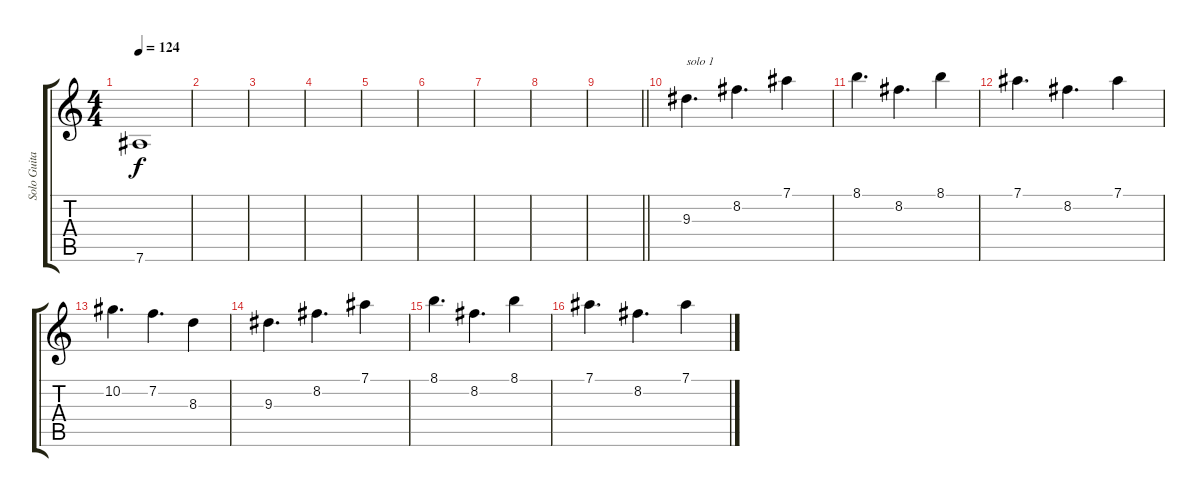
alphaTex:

\track ("Solo Guitar" "Solo Guita") {instrument distortionguitar}
\staff {score tabs}
\tuning (Eb4 Bb3 Gb3 Db3 Ab2 Eb2) {hide}
\ts (4 4)
\tempo 124
\clef g2
\ks c
7.6{t}.1{dy f} |
|
|
|
|
|
|
|
\barLineRight lightlight
|
9.3.4{d txt "solo 1"} 8.2.4{d} 7.1.4 |
8.1.4{d} 8.2.4{d} 8.1.4 |
7.1.4{d} 8.2.4{d} 7.1.4 |
10.2.4{d} 7.2.4{d} 8.3.4 |
9.3.4{d} 8.2.4{d} 7.1.4 |
8.1.4{d} 8.2.4{d} 8.1.4 |
7.1.4{d} 8.2.4{d} 7.1.4
